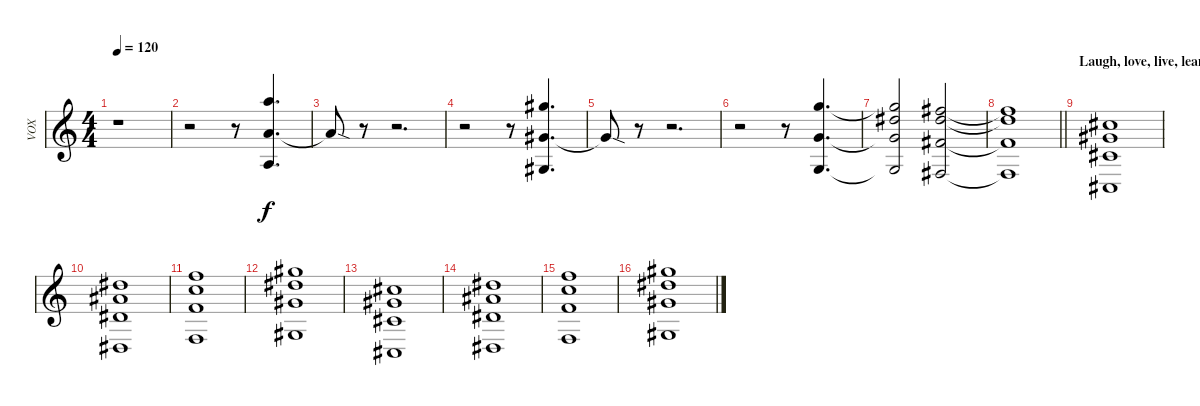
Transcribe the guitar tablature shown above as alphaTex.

\track ("VOX" "VOX") {instrument acousticgrandpiano}
\staff {score}
\tuning (Db5 Ab4 E4 B3 Gb3 B2) {hide}
\ts (4 4)
\tempo 120
\clef g2
\ks c
r.1{dy f} |
r.2 r.8 (8.1 5.3 3.5).4{d} |
5.3{sod t}.8 r.8 r.2{d} |
r.2 r.8 (7.1 4.3 2.5).4{d} |
4.3{sod t}.8 r.8 r.2{d} |
r.2 r.8 (6.1 3.3 1.5).4{d} |
(6.1{t} 7.2 3.3{t} 1.5{t}).2 (5.1 7.2 2.3 0.5).2 |
\barLineRight lightlight
(5.1{t} 7.2{t} 2.3{t} 0.5{t}).1 |
\section ("" "Laugh, love, live, learn")
(5.2 4.3 2.4 2.6).1 |
(7.2 6.3 4.4 4.6).1 |
(9.2 8.3 6.4 6.6).1 |
(12.2 11.3 9.4 9.6).1 |
(5.2 4.3 2.4 2.6).1 |
(7.2 6.3 4.4 4.6).1 |
(9.2 8.3 6.4 6.6).1 |
(12.2 11.3 9.4 9.6).1
